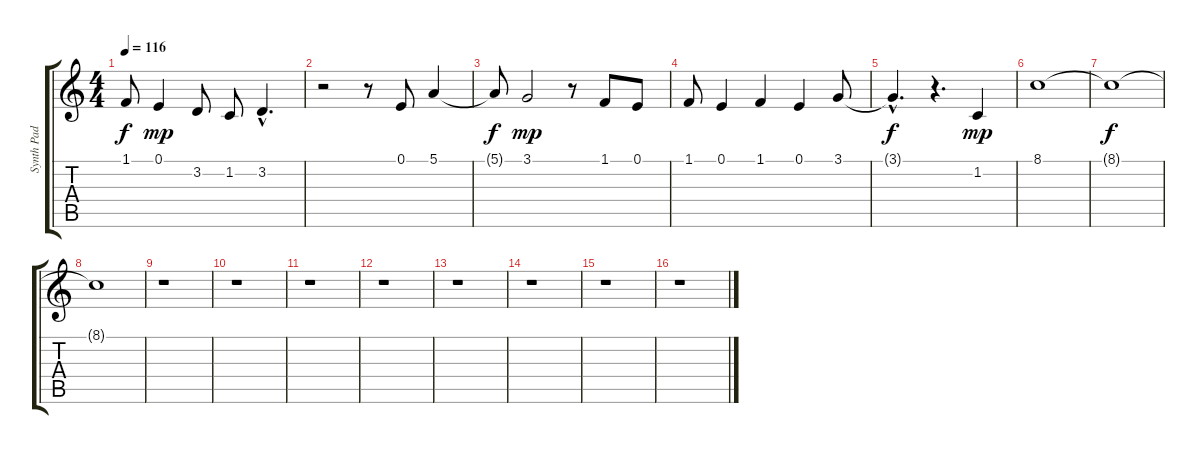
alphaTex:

\track ("Synth Pad (Halo)    " "Synth Pad ") {instrument pad7halo}
\staff {score tabs}
\tuning (E4 B3 G3 D3 A2 E2) {hide}
\ts (4 4)
\tempo 116
\clef g2
\ks c
1.1{t}.8{dy f} 0.1.4{dy mp} 3.2.8 1.2.8 3.2{hac}.4{d} |
r.2 r.8 0.1.8{volume 16} 5.1.4 |
5.1{t}.8{dy f} 3.1.2{dy mp} r.8 1.1.8 0.1.8 |
1.1.8 0.1.4 1.1.4 0.1.4 3.1.8 |
3.1{hac t}.4{d dy f} r.4{d} 1.2.4{dy mp volume 16} |
8.1.1 |
8.1{t}.1{dy f} |
8.1{t}.1 |
r.1 |
r.1 |
r.1 |
r.1 |
r.1 |
r.1 |
r.1 |
r.1
